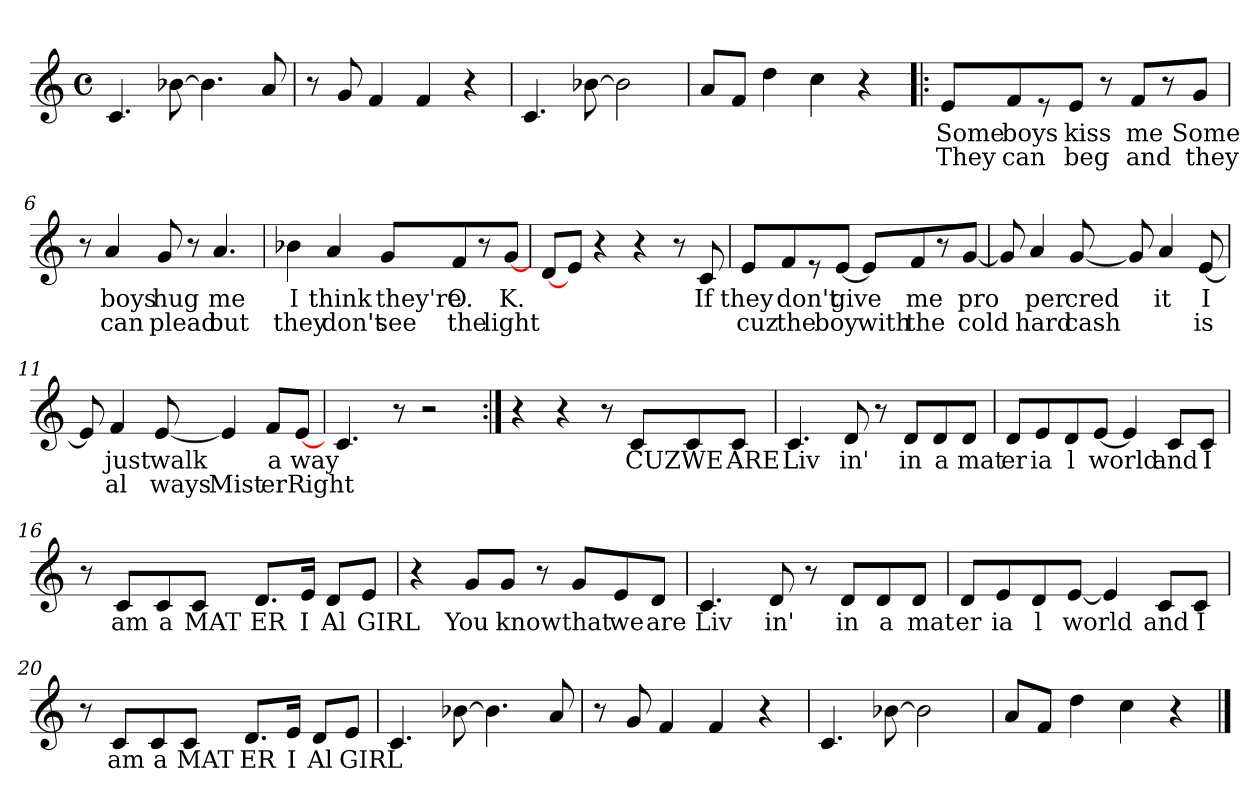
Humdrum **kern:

**kern	**text	**text
*part1	*part1	*part1
*staff1	*staff1	*staff1
*clefG2	*	*
*k[]	*	*
*C:	*	*
*M4/4	*	*
*met(c)	*	*
=1	=1	=1
4.c/	.	.
[8b-X\	.	.
4.b-\]	.	.
8a/	.	.
=2	=2	=2
8r	.	.
8g/	.	.
4f/	.	.
4f/	.	.
4r	.	.
=3	=3	=3
4.c/	.	.
[8b-X\	.	.
2b-\]	.	.
=4	=4	=4
8a/L	.	.
8f/J	.	.
4dd\	.	.
4cc\	.	.
4r	.	.
!!LO:LB:g=z
=5!|:	=5!|:	=5!|:
8e/L	Some	They
8f/	boys	can
8r	.	.
8e/J	kiss	beg
8r	.	.
8f/L	me	and
8r	.	.
8g/J	Some	they
=6	=6	=6
8r	.	.
4a/	boys	can
8g/	hug	plead
8r	.	.
4.a/	me	but
=7	=7	=7
4b-X\	I	they
4a/	think	don't
8g/L	they're	see
8f/	O.	the
8r	.	.
[8g/J	K.	light
=8	=8	=8
[8d/L	.	.
8e/J	.	.
4r	.	.
4r	.	.
8r	.	.
8c/	If	.
!!LO:LB:g=z
=9	=9	=9
8e/L	they	cuz
8f/	don't	the
8r	.	.
[8e/J	give	boy
8e/L]	.	with
8f/	me	the
8r	.	.
[8g/J	pro	cold
=10	=10	=10
8g/]	.	.
4a/	per	hard
[8g/	cred	cash
8g/]	.	.
4a/	it	.
[8e/	I	is
=11	=11	=11
8e/]	.	.
4f/	just	al
[8e/	walk	ways
4e/]	.	Mist
8f/L	a	er
[8e/J	way	Right
=12	=12	=12
4.c/	.	.
8r	.	.
2r	.	.
!!LO:LB:g=z
=13:|!	=13:|!	=13:|!
4r	.	.
4r	.	.
8r	.	.
8c/L	CUZ	.
8c/	WE	.
8c/J	ARE	.
=14	=14	=14
4.c/	Liv	.
8d/	in'	.
8r	.	.
8d/L	in	.
8d/	a	.
8d/J	mat	.
=15	=15	=15
8d/L	er	.
8e/	ia	.
8d/	l	.
[8e/J	world	.
4e/]	.	.
8c/L	and	.
8c/J	I	.
=16	=16	=16
8r	.	.
8c/L	am	.
8c/	a	.
8c/J	MAT	.
8.d/L	ER	.
16e/Jk	I	.
8d/L	Al	.
8e/J	GIRL	.
!!LO:LB:g=z
=17	=17	=17
4r	.	.
8g/L	You	.
8g/J	know	.
8r	.	.
8g/L	that	.
8e/	we	.
8d/J	are	.
=18	=18	=18
4.c/	Liv	.
8d/	in'	.
8r	.	.
8d/L	in	.
8d/	a	.
8d/J	mat	.
=19	=19	=19
8d/L	er	.
8e/	ia	.
8d/	l	.
[8e/J	world	.
4e/]	.	.
8c/L	and	.
8c/J	I	.
=20	=20	=20
8r	.	.
8c/L	am	.
8c/	a	.
8c/J	MAT	.
8.d/L	ER	.
16e/Jk	I	.
8d/L	Al	.
8e/J	GIRL	.
!!LO:LB:g=z
=21	=21	=21
4.c/	.	.
[8b-X\	.	.
4.b-\]	.	.
8a/	.	.
=22	=22	=22
8r	.	.
8g/	.	.
4f/	.	.
4f/	.	.
4r	.	.
=23	=23	=23
4.c/	.	.
[8b-X\	.	.
2b-\]	.	.
=24	=24	=24
8a/L	.	.
8f/J	.	.
4dd\	.	.
4cc\	.	.
4r	.	.
==	==	==
*-	*-	*-
